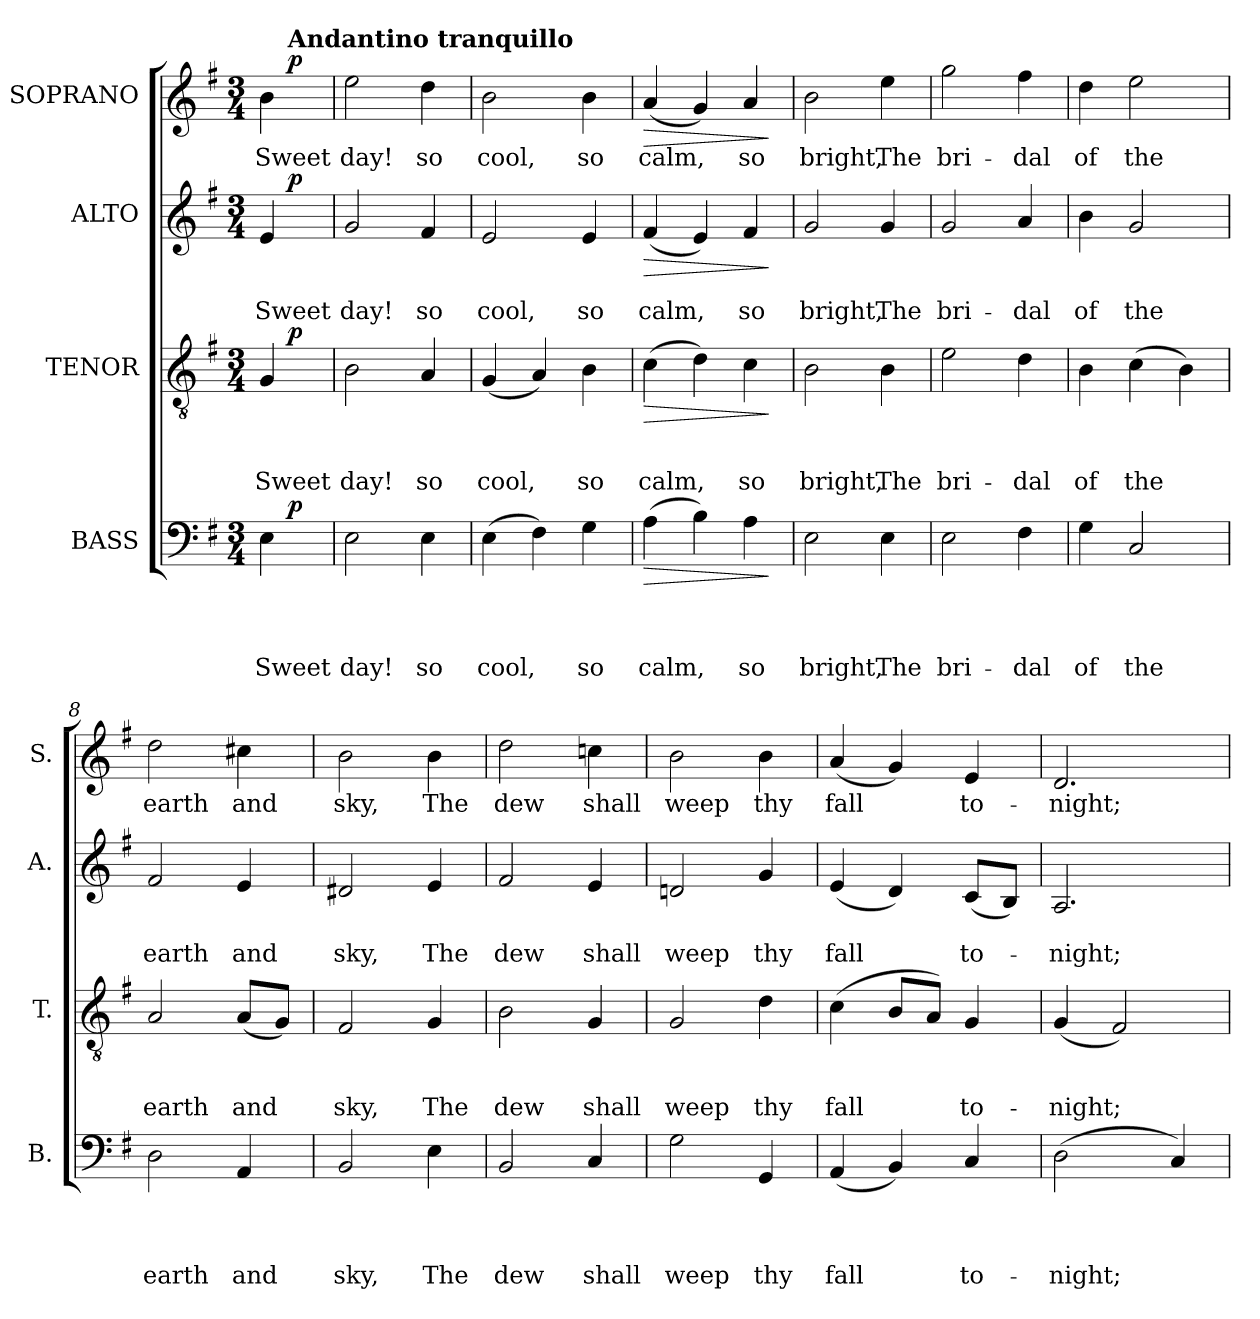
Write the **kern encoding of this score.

**kern	**text	**text	**text	**text	**dynam	**kern	**text	**text	**text	**dynam	**kern	**text	**text	**dynam	**kern	**text	**dynam
*part4	*part4	*part4	*part4	*part4	*part4	*part3	*part3	*part3	*part3	*part3	*part2	*part2	*part2	*part2	*part1	*part1	*part1
*staff4	*staff4	*staff4	*staff4	*staff4	*staff4	*staff3	*staff3	*staff3	*staff3	*staff3	*staff2	*staff2	*staff2	*staff2	*staff1	*staff1	*staff1
*I"BASS	*	*	*	*	*	*I"TENOR	*	*	*	*	*I"ALTO	*	*	*	*I"SOPRANO	*	*
*I'B.	*	*	*	*	*	*I'T.	*	*	*	*	*I'A.	*	*	*	*I'S.	*	*
*clefF4	*	*	*	*	*	*clefGv2	*	*	*	*	*clefG2	*	*	*	*clefG2	*	*
*k[f#]	*	*	*	*	*	*k[f#]	*	*	*	*	*k[f#]	*	*	*	*k[f#]	*	*
*G:	*	*	*	*	*	*G:	*	*	*	*	*G:	*	*	*	*G:	*	*
*M3/4	*	*	*	*	*	*M3/4	*	*	*	*	*M3/4	*	*	*	*M3/4	*	*
=1	=1	=1	=1	=1	=1	=1	=1	=1	=1	=1	=1	=1	=1	=1	=1	=1	=1
!	!	!	!	!LO:LY:b	!	!	!	!	!LO:LY:b	!	!	!	!LO:LY:b	!	!	!LO:LY:b	!
*^	*	*	*	*	*	*^	*	*	*	*	*^	*	*	*	*^	*	*
4E\	16.ryy	.	.	.	Sweet	.	4G/	16.ryy	.	.	Sweet	.	4e/	16.ryy	.	Sweet	.	4b\	16.ryy	Sweet	.
!	!	!	!	!	!	!	!	!	!	!	!	!	!	!	!	!	!	!	!LO:TX:a:B:t=Andantino tranquillo	!	!
!	!	!	!	!	!	!LO:DY:a	!	!	!	!	!	!LO:DY:a	!	!	!	!	!LO:DY:a	!	!	!	!LO:DY:a
.	8ryy	.	.	.	.	p	.	8ryy	.	.	.	p	.	8ryy	.	.	p	.	8ryy	.	p
.	32ryy	.	.	.	.	.	.	32ryy	.	.	.	.	.	32ryy	.	.	.	.	32ryy	.	.
=2	=2	=2	=2	=2	=2	=2	=2	=2	=2	=2	=2	=2	=2	=2	=2	=2	=2	=2	=2	=2	=2
!	!	!	!	!	!LO:LY:b	!	!	!	!	!	!LO:LY:b	!	!	!	!	!LO:LY:b	!	!	!	!LO:LY:b	!
*v	*v	*	*	*	*	*	*	*	*	*	*	*	*v	*v	*	*	*	*v	*v	*	*
*	*	*	*	*	*	*v	*v	*	*	*	*	*	*	*	*	*	*	*
2E\	.	.	.	day!	.	2B\	.	.	day!	.	2g/	.	day!	.	2ee\	day!	.
!	!	!	!	!LO:LY:b	!	!	!	!	!LO:LY:b	!	!	!	!LO:LY:b	!	!	!LO:LY:b	!
4E\	.	.	.	so	.	4A/	.	.	so	.	4f#/	.	so	.	4dd\	so	.
=3	=3	=3	=3	=3	=3	=3	=3	=3	=3	=3	=3	=3	=3	=3	=3	=3	=3
!	!	!	!	!LO:LY:b	!	!	!	!	!LO:LY:b	!	!	!	!LO:LY:b	!	!	!LO:LY:b	!
(>4E\	.	.	.	cool,	.	(<4G/	.	.	cool,	.	2e/	.	cool,	.	2b\	cool,	.
4F#\)	.	.	.	.	.	4A/)	.	.	.	.	.	.	.	.	.	.	.
!	!	!	!	!LO:LY:b	!	!	!	!	!LO:LY:b	!	!	!	!LO:LY:b	!	!	!LO:LY:b	!
4G\	.	.	.	so	.	4B\	.	.	so	.	4e/	.	so	.	4b\	so	.
=4	=4	=4	=4	=4	=4	=4	=4	=4	=4	=4	=4	=4	=4	=4	=4	=4	=4
!	!	!	!	!LO:LY:b	!LO:HP:b	!	!	!	!LO:LY:b	!LO:HP:b	!	!	!LO:LY:b	!LO:HP:b	!	!LO:LY:b	!LO:HP:b
(>4A\	.	.	.	calm,	>	(>4c\	.	.	calm,	>	(<4f#/	.	calm,	>	(<4a/	calm,	>
4B\)	.	.	.	.	.	4d\)	.	.	.	.	4e/)	.	.	.	4g/)	.	.
!	!	!	!	!LO:LY:b	!	!	!	!	!LO:LY:b	!	!	!	!LO:LY:b	!	!	!LO:LY:b	!
4A\	.	.	.	so	.	4c\	.	.	so	.	4f#/	.	so	.	4a/	so	.
.	.	.	.	.	]	.	.	.	.	]	.	.	.	]	.	.	]
=5	=5	=5	=5	=5	=5	=5	=5	=5	=5	=5	=5	=5	=5	=5	=5	=5	=5
!	!	!	!	!LO:LY:b	!	!	!	!	!LO:LY:b	!	!	!	!LO:LY:b	!	!	!LO:LY:b	!
2E\	.	.	.	bright,	.	2B\	.	.	bright,	.	2g/	.	bright,	.	2b\	bright,	.
!	!	!	!	!LO:LY:b	!	!	!	!	!LO:LY:b	!	!	!	!LO:LY:b	!	!	!LO:LY:b	!
4E\	.	.	.	The	.	4B\	.	.	The	.	4g/	.	The	.	4ee\	The	.
=6	=6	=6	=6	=6	=6	=6	=6	=6	=6	=6	=6	=6	=6	=6	=6	=6	=6
!	!	!	!	!LO:LY:b	!	!	!	!	!LO:LY:b	!	!	!	!LO:LY:b	!	!	!LO:LY:b	!
2E\	.	.	.	bri-	.	2e\	.	.	bri-	.	2g/	.	bri-	.	2gg\	bri-	.
!	!	!	!	!LO:LY:b	!	!	!	!	!LO:LY:b	!	!	!	!LO:LY:b	!	!	!LO:LY:b	!
4F#\	.	.	.	-dal	.	4d\	.	.	-dal	.	4a/	.	-dal	.	4ff#\	-dal	.
=7	=7	=7	=7	=7	=7	=7	=7	=7	=7	=7	=7	=7	=7	=7	=7	=7	=7
!	!	!	!	!LO:LY:b	!	!	!	!	!LO:LY:b	!	!	!	!LO:LY:b	!	!	!LO:LY:b	!
4G\	.	.	.	of	.	4B\	.	.	of	.	4b\	.	of	.	4dd\	of	.
!	!	!	!	!LO:LY:b	!	!	!	!	!LO:LY:b	!	!	!	!LO:LY:b	!	!	!LO:LY:b	!
2C/	.	.	.	the	.	(>4c\	.	.	the	.	2g/	.	the	.	2ee\	the	.
.	.	.	.	.	.	4B\)	.	.	.	.	.	.	.	.	.	.	.
!!LO:LB:g=z
=8	=8	=8	=8	=8	=8	=8	=8	=8	=8	=8	=8	=8	=8	=8	=8	=8	=8
!	!	!	!	!LO:LY:b	!	!	!	!	!LO:LY:b	!	!	!	!LO:LY:b	!	!	!LO:LY:b	!
2D\	.	.	.	earth	.	2A/	.	.	earth	.	2f#/	.	earth	.	2dd\	earth	.
!	!	!	!	!LO:LY:b	!	!	!	!	!LO:LY:b	!	!	!	!LO:LY:b	!	!	!LO:LY:b	!
4AA/	.	.	.	and	.	(<8A/L	.	.	and	.	4e/	.	and	.	4cc#X\	and	.
.	.	.	.	.	.	8G/J)	.	.	.	.	.	.	.	.	.	.	.
=9	=9	=9	=9	=9	=9	=9	=9	=9	=9	=9	=9	=9	=9	=9	=9	=9	=9
!	!	!	!	!LO:LY:b	!	!	!	!	!LO:LY:b	!	!	!	!LO:LY:b	!	!	!LO:LY:b	!
2BB/	.	.	.	sky,	.	2F#/	.	.	sky,	.	2d#X/	.	sky,	.	2b\	sky,	.
!	!	!	!	!LO:LY:b	!	!	!	!	!LO:LY:b	!	!	!	!LO:LY:b	!	!	!LO:LY:b	!
4E\	.	.	.	The	.	4G/	.	.	The	.	4e/	.	The	.	4b\	The	.
=10	=10	=10	=10	=10	=10	=10	=10	=10	=10	=10	=10	=10	=10	=10	=10	=10	=10
!	!	!	!	!LO:LY:b	!	!	!	!	!LO:LY:b	!	!	!	!LO:LY:b	!	!	!LO:LY:b	!
2BB/	.	.	.	dew	.	2B\	.	.	dew	.	2f#/	.	dew	.	2dd\	dew	.
!	!	!	!	!LO:LY:b	!	!	!	!	!LO:LY:b	!	!	!	!LO:LY:b	!	!	!LO:LY:b	!
4C/	.	.	.	shall	.	4G/	.	.	shall	.	4e/	.	shall	.	4ccn\	shall	.
=11	=11	=11	=11	=11	=11	=11	=11	=11	=11	=11	=11	=11	=11	=11	=11	=11	=11
!	!	!	!	!LO:LY:b	!	!	!	!	!LO:LY:b	!	!	!	!LO:LY:b	!	!	!LO:LY:b	!
2G\	.	.	.	weep	.	2G/	.	.	weep	.	2dni/	.	weep	.	2b\	weep	.
!	!	!	!	!LO:LY:b	!	!	!	!	!LO:LY:b	!	!	!	!LO:LY:b	!	!	!LO:LY:b	!
4GG/	.	.	.	thy	.	4d\	.	.	thy	.	4g/	.	thy	.	4b\	thy	.
=12	=12	=12	=12	=12	=12	=12	=12	=12	=12	=12	=12	=12	=12	=12	=12	=12	=12
!	!	!	!	!LO:LY:b	!	!	!	!	!LO:LY:b	!	!	!	!LO:LY:b	!	!	!LO:LY:b	!
(<4AA/	.	.	.	fall	.	(>4c\	.	.	fall	.	(<4e/	.	fall	.	(<4a/	fall	.
4BB/)	.	.	.	.	.	8B/L	.	.	.	.	4d/)	.	.	.	4g/)	.	.
.	.	.	.	.	.	8A/J)	.	.	.	.	.	.	.	.	.	.	.
!	!	!	!	!LO:LY:b	!	!	!	!	!LO:LY:b	!	!	!	!LO:LY:b	!	!	!LO:LY:b	!
4C/	.	.	.	to-	.	4G/	.	.	to-	.	(<8c/L	.	to-	.	4e/	to-	.
.	.	.	.	.	.	.	.	.	.	.	8B/J)	.	.	.	.	.	.
=13	=13	=13	=13	=13	=13	=13	=13	=13	=13	=13	=13	=13	=13	=13	=13	=13	=13
!	!	!	!	!LO:LY:b	!	!	!	!	!LO:LY:b	!	!	!	!LO:LY:b	!	!	!LO:LY:b	!
(>2D\	.	.	.	-night;	.	(<4G/	.	.	-night;	.	2.A/	.	-night;	.	2.d/	-night;	.
.	.	.	.	.	.	2F#/)	.	.	.	.	.	.	.	.	.	.	.
4C/)	.	.	.	.	.	.	.	.	.	.	.	.	.	.	.	.	.
=	=	=	=	=	=	=	=	=	=	=	=	=	=	=	=	=	=
*-	*-	*-	*-	*-	*-	*-	*-	*-	*-	*-	*-	*-	*-	*-	*-	*-	*-
